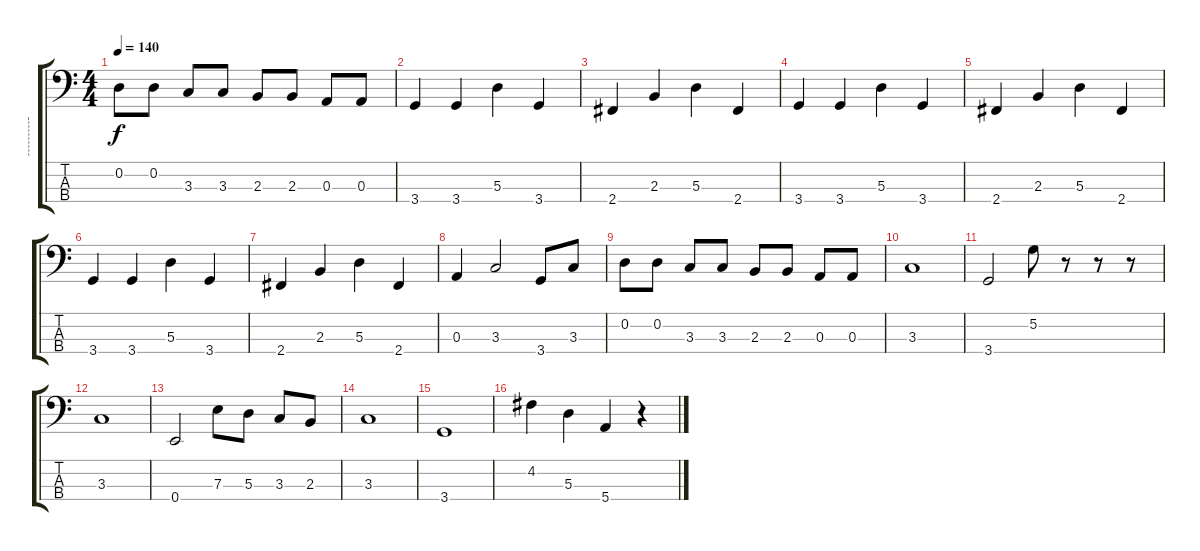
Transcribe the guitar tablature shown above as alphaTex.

\track ("----------" "----------") {instrument electricbassfinger}
\staff {score tabs}
\tuning (G2 D2 A1 E1) {hide}
\ts (4 4)
\tempo 140
\clef f4
\ks c
0.2.8{dy f} 0.2.8 3.3.8 3.3.8 2.3.8 2.3.8 0.3.8 0.3.8 |
3.4.4 3.4.4 5.3.4 3.4.4 |
2.4.4 2.3.4 5.3.4 2.4.4 |
3.4.4 3.4.4 5.3.4 3.4.4 |
2.4.4 2.3.4 5.3.4 2.4.4 |
3.4.4 3.4.4 5.3.4 3.4.4 |
2.4.4 2.3.4 5.3.4 2.4.4 |
0.3.4 3.3.2 3.4.8 3.3.8 |
0.2.8 0.2.8 3.3.8 3.3.8 2.3.8 2.3.8 0.3.8 0.3.8 |
3.3.1 |
3.4.2 5.2.8 r.8 r.8 r.8 |
3.3.1 |
0.4.2 7.3.8 5.3.8 3.3.8 2.3.8 |
3.3.1 |
3.4.1 |
4.2.4 5.3.4 5.4.4 r.4
